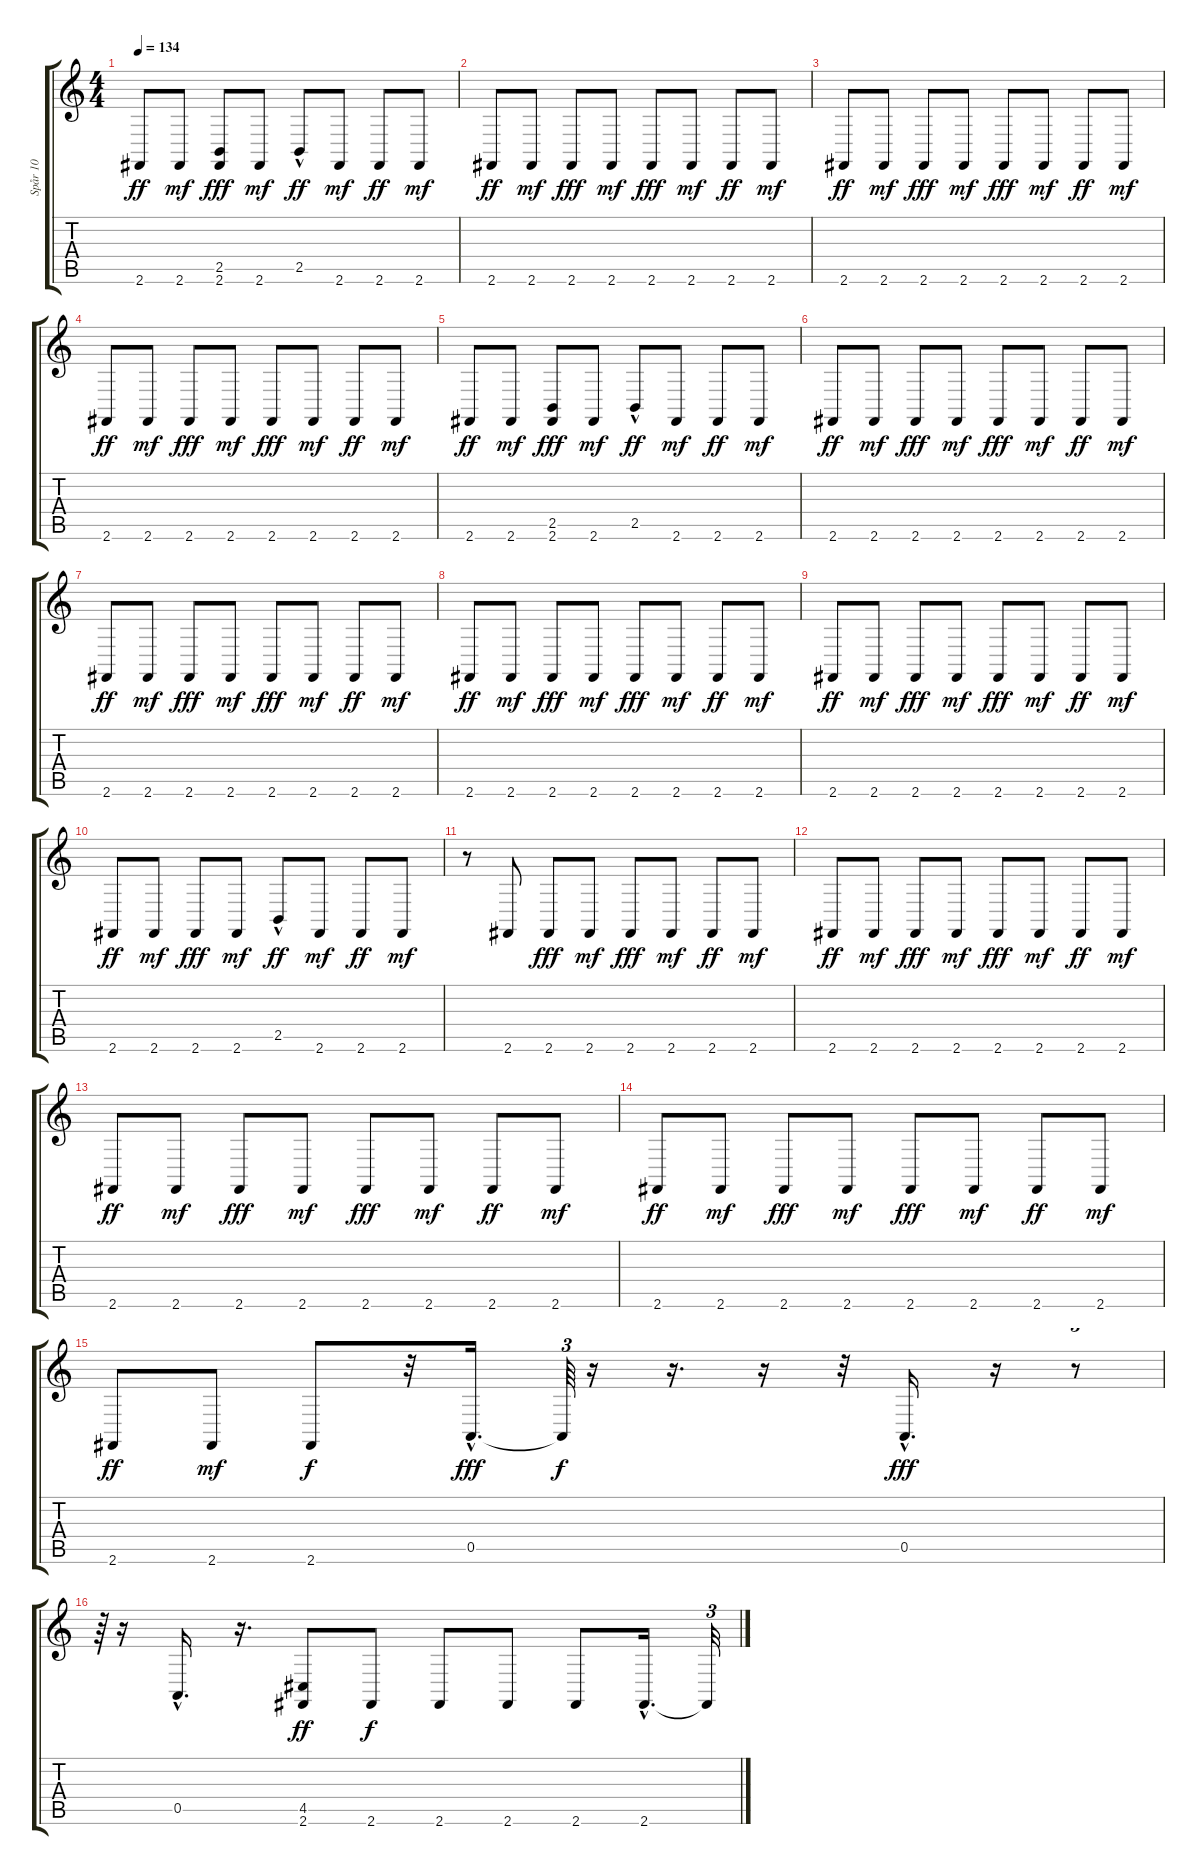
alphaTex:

\track ("Spår 10" "Spår 10") {instrument celesta}
\staff {score tabs}
\tuning (E4 B3 G3 D3 A2 E2) {hide}
\ts (4 4)
\tempo 134
\clef g2
\ks c
2.6.8{dy ff} 2.6.8{dy mf} (2.5 2.6).8{dy fff} 2.6.8{dy mf} 2.5{hac}.8{dy ff} 2.6.8{dy mf} 2.6.8{dy ff} 2.6.8{dy mf} |
2.6.8{dy ff} 2.6.8{dy mf} 2.6.8{dy fff} 2.6.8{dy mf} 2.6.8{dy fff} 2.6.8{dy mf} 2.6.8{dy ff} 2.6.8{dy mf} |
2.6.8{dy ff} 2.6.8{dy mf} 2.6.8{dy fff} 2.6.8{dy mf} 2.6.8{dy fff} 2.6.8{dy mf} 2.6.8{dy ff} 2.6.8{dy mf} |
2.6.8{dy ff} 2.6.8{dy mf} 2.6.8{dy fff} 2.6.8{dy mf} 2.6.8{dy fff} 2.6.8{dy mf} 2.6.8{dy ff} 2.6.8{dy mf} |
2.6.8{dy ff} 2.6.8{dy mf} (2.5 2.6).8{dy fff} 2.6.8{dy mf} 2.5{hac}.8{dy ff} 2.6.8{dy mf} 2.6.8{dy ff} 2.6.8{dy mf} |
2.6.8{dy ff} 2.6.8{dy mf} 2.6.8{dy fff} 2.6.8{dy mf} 2.6.8{dy fff} 2.6.8{dy mf} 2.6.8{dy ff} 2.6.8{dy mf} |
2.6.8{dy ff} 2.6.8{dy mf} 2.6.8{dy fff} 2.6.8{dy mf} 2.6.8{dy fff} 2.6.8{dy mf} 2.6.8{dy ff} 2.6.8{dy mf} |
2.6.8{dy ff} 2.6.8{dy mf} 2.6.8{dy fff} 2.6.8{dy mf} 2.6.8{dy fff} 2.6.8{dy mf} 2.6.8{dy ff} 2.6.8{dy mf} |
2.6.8{dy ff} 2.6.8{dy mf} 2.6.8{dy fff} 2.6.8{dy mf} 2.6.8{dy fff} 2.6.8{dy mf} 2.6.8{dy ff} 2.6.8{dy mf} |
2.6.8{dy ff} 2.6.8{dy mf} 2.6.8{dy fff} 2.6.8{dy mf} 2.5{hac}.8{dy ff} 2.6.8{dy mf} 2.6.8{dy ff} 2.6.8{dy mf} |
r.8 2.6.8 2.6.8{dy fff} 2.6.8{dy mf} 2.6.8{dy fff} 2.6.8{dy mf} 2.6.8{dy ff} 2.6.8{dy mf} |
2.6.8{dy ff} 2.6.8{dy mf} 2.6.8{dy fff} 2.6.8{dy mf} 2.6.8{dy fff} 2.6.8{dy mf} 2.6.8{dy ff} 2.6.8{dy mf} |
2.6.8{dy ff} 2.6.8{dy mf} 2.6.8{dy fff} 2.6.8{dy mf} 2.6.8{dy fff} 2.6.8{dy mf} 2.6.8{dy ff} 2.6.8{dy mf} |
2.6.8{dy ff} 2.6.8{dy mf} 2.6.8{dy fff} 2.6.8{dy mf} 2.6.8{dy fff} 2.6.8{dy mf} 2.6.8{dy ff} 2.6.8{dy mf} |
2.6.8{dy ff} 2.6.8{dy mf} 2.6.8{dy f} r.32 0.5{hac}.16{d dy fff} 0.5{t}.64{tu (3 2) dy f} r.16 r.16{d} r.16 r.32 0.5{hac}.16{d dy fff} r.16 r.8{tu (3 2)} |
r.64{tu (3 2)} r.16 0.5{hac}.16{d} r.16{d} (4.5 2.6).8{dy ff} 2.6.8{dy f} 2.6.8 2.6.8 2.6.8 2.6{hac}.16{d} 2.6{t}.32{tu (3 2)}
